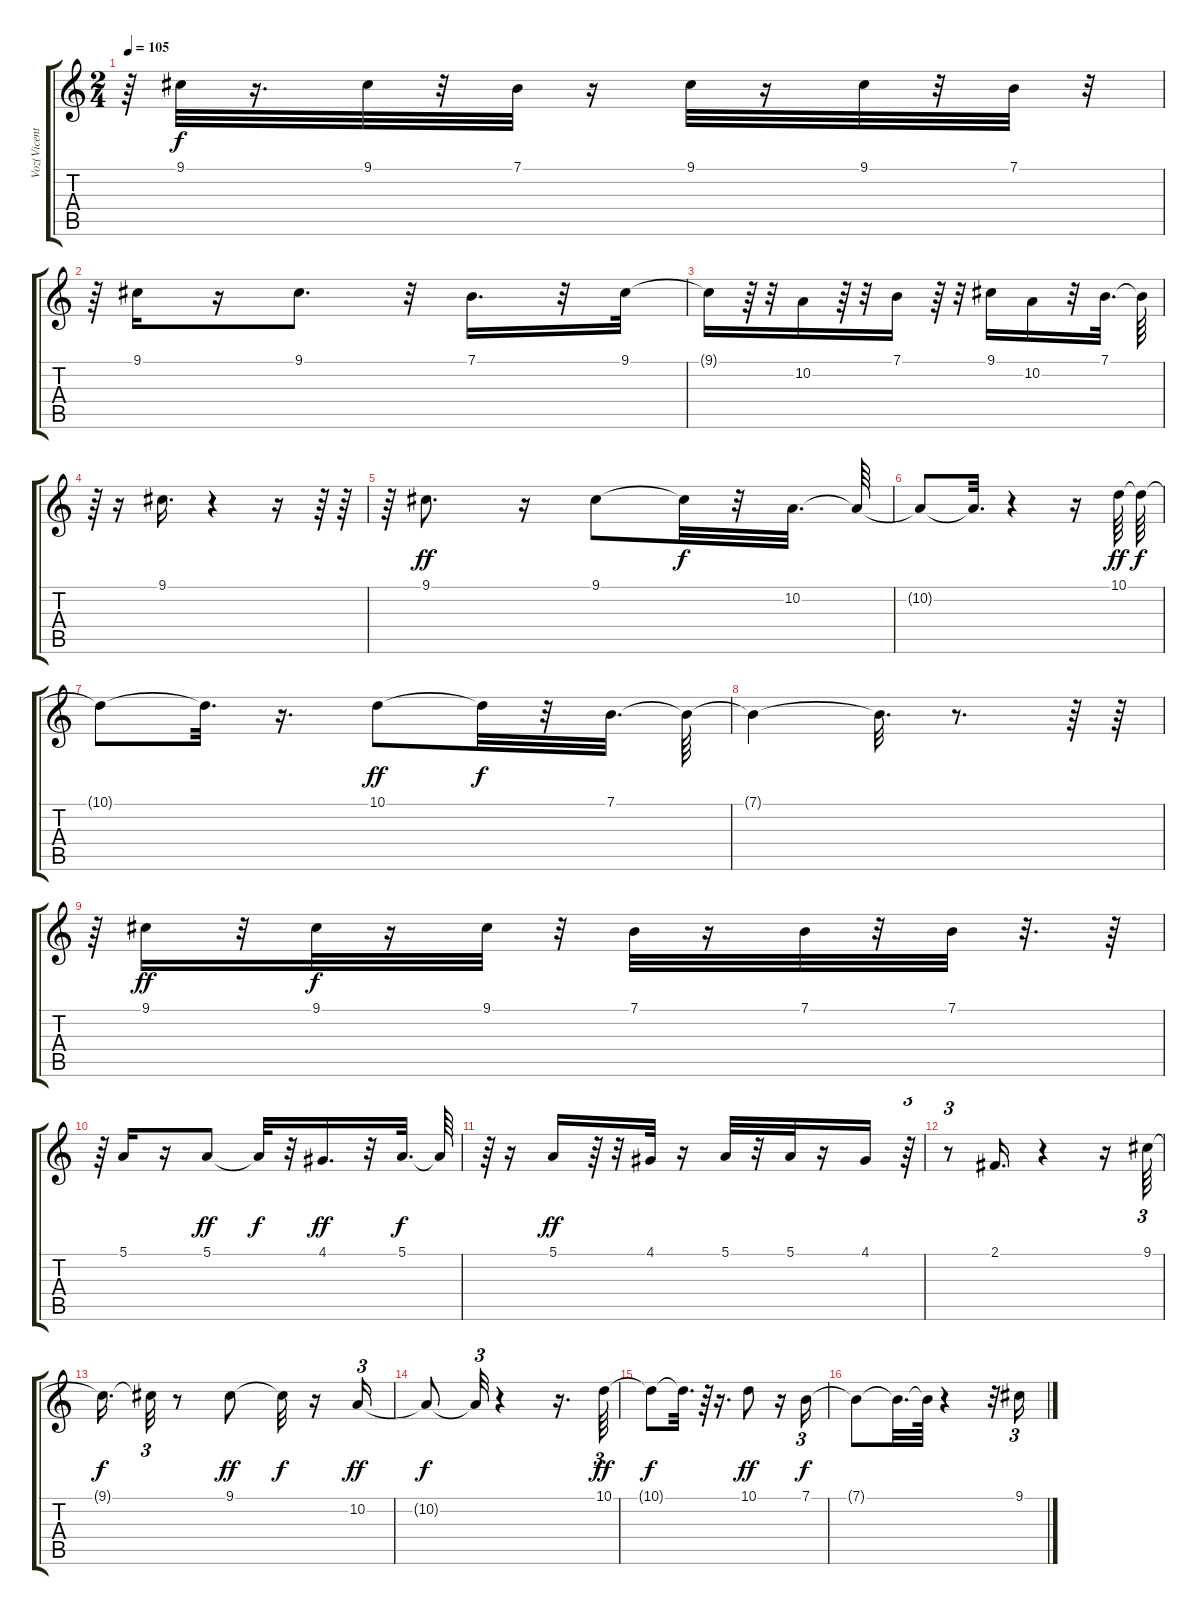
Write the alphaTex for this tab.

\track ("Voz(Vicentico)" "Voz(Vicent") {instrument altosax}
\staff {score tabs}
\tuning (E4 B3 G3 D3 A2 E2) {hide}
\ts (2 4)
\tempo 105
\clef g2
\ks c
r.64{dy f} 9.1.32 r.16{d} 9.1.32 r.32 7.1.32 r.16 9.1.32 r.16 9.1.32 r.32 7.1.32 r.32 |
r.64 9.1.16 r.16 9.1.8{d} r.32 7.1.16{d} r.32 9.1.32 |
9.1{t}.16 r.64 r.32 10.2.16 r.64 r.32 7.1.16 r.64 r.32 9.1.16 10.2.16 r.32 7.1.32{d} 7.1{t}.64 |
r.64 r.16 9.1.16{d} r.4 r.16 r.64 r.64 |
r.64 9.1.8{d dy ff} r.16 9.1.8 9.1{t}.32{dy f} r.32 10.2.32{d} 10.2{t}.64 |
10.2{t}.8 10.2{t}.32{d} r.4 r.16 10.1.64{dy ff} 10.1{t}.64{dy f} |
10.1{t}.8 10.1{t}.32{d} r.16{d} 10.1.8{dy ff} 10.1{t}.32{dy f} r.32 7.1.32{d} 7.1{t}.64 |
7.1{t}.4 7.1{t}.32{d} r.8{d} r.64 r.64 |
r.64 9.1.16{dy ff} r.32 9.1.32{dy f} r.16 9.1.32 r.32 7.1.32 r.16 7.1.32 r.32 7.1.32 r.32{d} r.64 |
r.64 5.1.16 r.16 5.1.8{dy ff} 5.1{t}.32{dy f} r.32 4.1.16{d dy ff} r.32 5.1.32{d dy f} 5.1{t}.64 |
r.64 r.16 5.1.16{dy ff} r.64 r.32 4.1.32 r.16 5.1.32 r.32 5.1.32 r.16 4.1.16 r.64{tu (3 2)} |
r.8{tu (3 2)} 2.1.16{d} r.4 r.16 9.1.64{tu (3 2)} |
9.1{t}.16{d dy f} 9.1{t}.32{tu (3 2)} r.8 9.1.8{dy ff} 9.1{t}.32{dy f} r.16 10.2.16{tu (3 2) dy ff} |
10.2{t}.8{dy f} 10.2{t}.32{tu (3 2)} r.4 r.16{d} 10.1.64{tu (3 2) dy ff} |
10.1{t}.8{dy f} 10.1{t}.32{d} r.64 r.16{d} 10.1.8{dy ff} r.16 7.1.16{tu (3 2) dy f} |
7.1{t}.8 7.1{t}.32{d} 7.1{t}.64 r.4 r.32 9.1.16{tu (3 2)}
